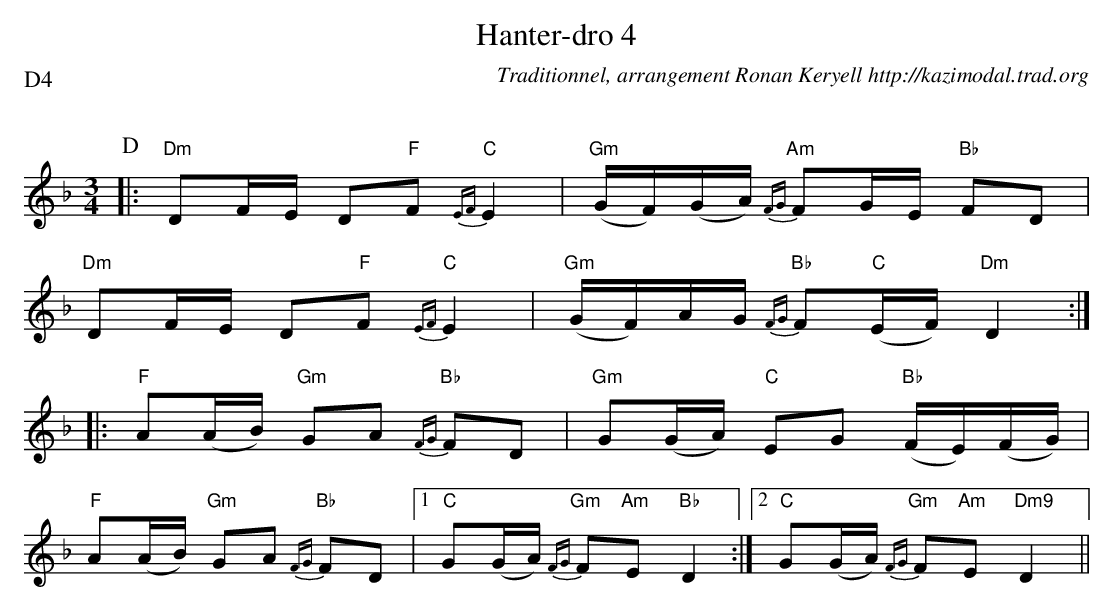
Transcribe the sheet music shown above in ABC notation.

X:1
T:Hanter-dro 4
C:Traditionnel, arrangement Ronan Keryell http://kazimodal.trad.org
Q:C2=100
P:D4
M:3/4
K:Dm
P:D
|: "Dm"DF/2E/2 D"F"F {EF}"C"E2 | \
"Gm"(G/2F/2)(G/2A/2) {FG}"Am"FG/2E/2 "Bb"FD |
"Dm"DF/2E/2 D"F"F {EF}"C"E2 | \
"Gm"(G/2F/2)A/2G/2 {FG}"Bb"F"C"(E/2F/2) "Dm"D2 :|
|: "F"A(A/2B/2) "Gm"GA {FG}"Bb"FD | \
"Gm"G(G/2A/2) "C"EG "Bb"(F/2E/2)(F/2G/2) |
"F"A(A/2B/2) "Gm"GA {FG}"Bb"FD |1 \
"C"G(G/2A/2) {FG}"Gm"F"Am"E "Bb"D2 :|2 \
"C"G(G/2A/2) {FG}"Gm"F"Am"E "Dm9"D2 ||
